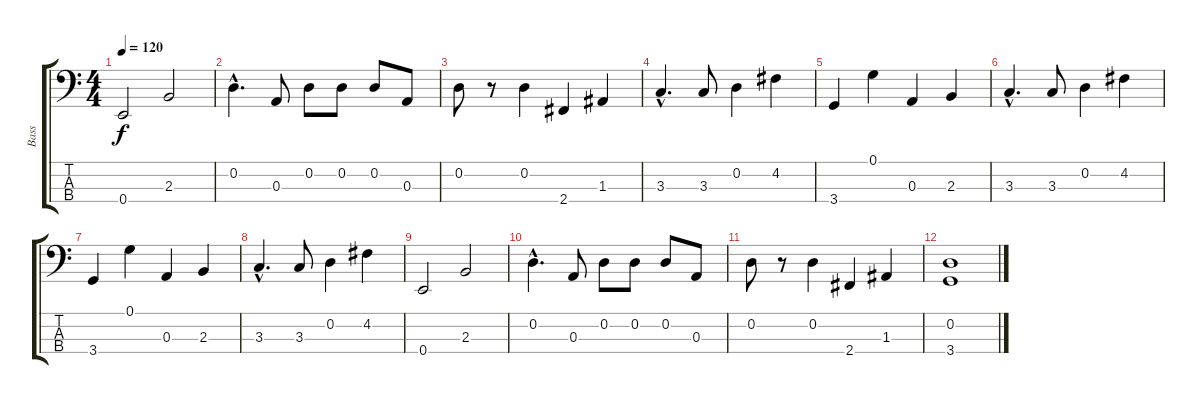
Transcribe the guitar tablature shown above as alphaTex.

\track ("Bass" "Bass") {instrument electricbassfinger}
\staff {score tabs}
\tuning (G2 D2 A1 E1) {hide}
\ts (4 4)
\tempo 120
\clef f4
\ks c
0.4.2{dy f} 2.3.2 |
0.2{hac}.4{d} 0.3.8 0.2.8 0.2.8 0.2.8 0.3.8 |
0.2.8 r.8 0.2.4 2.4.4 1.3.4 |
3.3{hac}.4{d} 3.3.8 0.2.4 4.2.4 |
3.4.4 0.1.4 0.3.4 2.3.4 |
3.3{hac}.4{d} 3.3.8 0.2.4 4.2.4 |
3.4.4 0.1.4 0.3.4 2.3.4 |
3.3{hac}.4{d} 3.3.8 0.2.4 4.2.4 |
0.4.2 2.3.2 |
0.2{hac}.4{d} 0.3.8 0.2.8 0.2.8 0.2.8 0.3.8 |
0.2.8 r.8 0.2.4 2.4.4 1.3.4 |
(0.2 3.4).1
